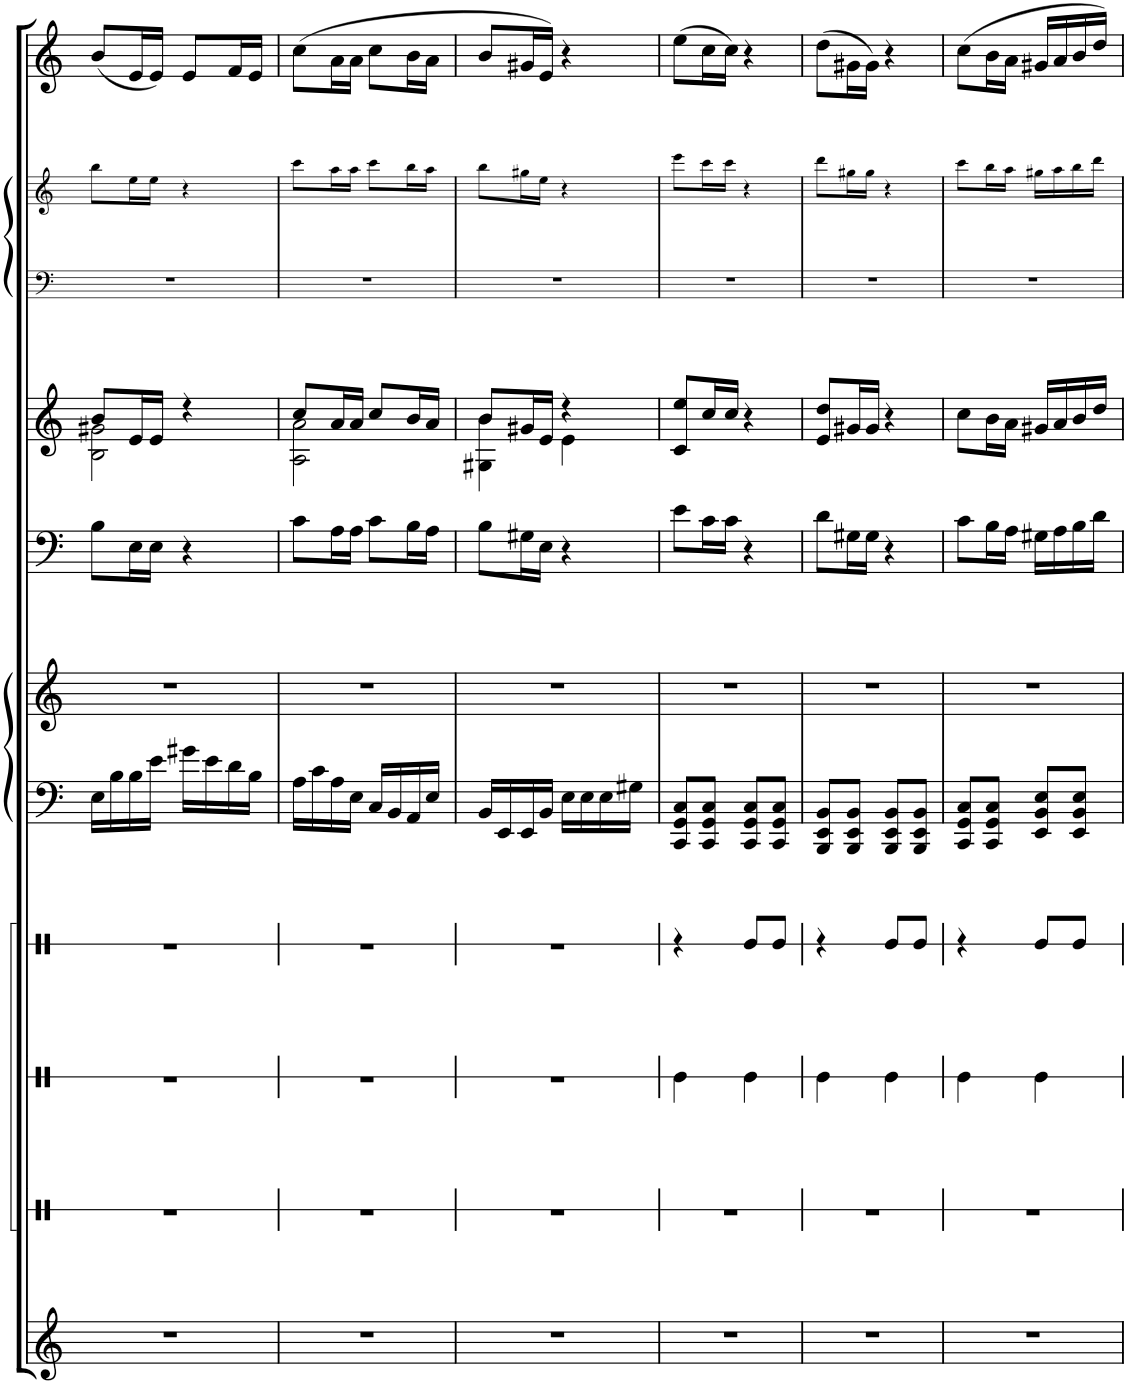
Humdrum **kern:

**kern	**kern	**kern	**kern	**kern	**kern	**kern	**kern	**kern	**kern	**kern
*part9	*part8	*part7	*part6	*part5	*part5	*part4	*part3	*part2	*part2	*part1
*staff11	*staff10	*staff9	*staff8	*staff7	*staff6	*staff5	*staff4	*staff3	*staff2	*staff1
*I"Marimba (pentagrama único)	*I"Patada	*I"Palmada	*I"Chasquido de dedos	*I"Piano	*	*I"Hombres	*I"Mujeres	*I"Piano	*	*I"Vibráfono
*I'Mar	*	*	*	*I'Pno	*	*	*	*I'Pno	*	*
!!LO:PB:g=z
*clefG2	*clefX	*clefX	*clefX	*clefF4	*clefG2	*clefF4	*clefG2	*clefF4	*clefG2	*clefG2
*k[]	*k[]	*k[]	*k[]	*k[]	*k[]	*k[]	*k[]	*k[]	*k[]	*k[]
*M2/4	*M2/4	*M2/4	*M2/4	*M2/4	*M2/4	*M2/4	*M2/4	*M2/4	*M2/4	*M2/4
=34	=34	=34	=34	=34	=34	=34	=34	=34	=34	=34
*	*	*	*	*	*	*	*^	*	*	*
2r	2r	2r	2r	16E\LL	2r	8B\L	8b/L	2B\ 2g#X\	2r	8bb\L	(8b/L
.	.	.	.	16B\	.	.	.	.	.	.	.
.	.	.	.	16B\	.	16E\L	16e/L	.	.	16ee\L	16e/L
.	.	.	.	16e\JJ	.	16E\JJ	16e/JJ	.	.	16ee\JJ	16e/JJ)
.	.	.	.	16g#X\LL	.	4r	4r	.	.	4r	8e/L
.	.	.	.	16e\	.	.	.	.	.	.	.
.	.	.	.	16d\	.	.	.	.	.	.	16f/L
.	.	.	.	16B\JJ	.	.	.	.	.	.	16e/JJ
=35	=35	=35	=35	=35	=35	=35	=35	=35	=35	=35	=35
2r	2r	2r	2r	16A\LL	2r	8c\L	8cc/L	2A\ 2a\	2r	8ccc\L	(8cc\L
.	.	.	.	16c\	.	.	.	.	.	.	.
.	.	.	.	16A\	.	16A\L	16a/L	.	.	16aa\L	16a\L
.	.	.	.	16E\JJ	.	16A\JJ	16a/JJ	.	.	16aa\JJ	16a\JJ
.	.	.	.	16C/LL	.	8c\L	8cc/L	.	.	8ccc\L	8cc\L
.	.	.	.	16BB/	.	.	.	.	.	.	.
.	.	.	.	16AA/	.	16B\L	16b/L	.	.	16bb\L	16b\L
.	.	.	.	16E/JJ	.	16A\JJ	16a/JJ	.	.	16aa\JJ	16a\JJ
=36	=36	=36	=36	=36	=36	=36	=36	=36	=36	=36	=36
2r	2r	2r	2r	16BB/LL	2r	8B\L	8b/L	4G#X\ 4b\	2r	8bb\L	8b/L
.	.	.	.	16EE/	.	.	.	.	.	.	.
.	.	.	.	16EE/	.	16G#X\L	16g#X/L	.	.	16gg#X\L	16g#X/L
.	.	.	.	16BB/JJ	.	16E\JJ	16e/JJ	.	.	16ee\JJ	16e/JJ)
.	.	.	.	16E\LL	.	4r	4r	4e\	.	4r	4r
.	.	.	.	16E\	.	.	.	.	.	.	.
.	.	.	.	16E\	.	.	.	.	.	.	.
.	.	.	.	16G#X\JJ	.	.	.	.	.	.	.
*	*	*	*	*	*	*	*v	*v	*	*	*
=37	=37	=37	=37	=37	=37	=37	=37	=37	=37	=37
2r	2r	4Re\	4r	8CC/ 8GG/ 8C/L	2r	8e\L	8c/ 8ee/L	2r	8eee\L	(8ee\L
.	.	.	.	8CC/ 8GG/ 8C/J	.	16c\L	16cc/L	.	16ccc\L	16cc\L
.	.	.	.	.	.	16c\JJ	16cc/JJ	.	16ccc\JJ	16cc\JJ)
.	.	4Re\	8Re/L	8CC/ 8GG/ 8C/L	.	4r	4r	.	4r	4r
.	.	.	8Re/J	8CC/ 8GG/ 8C/J	.	.	.	.	.	.
=38	=38	=38	=38	=38	=38	=38	=38	=38	=38	=38
2r	2r	4Re\	4r	8BBB/ 8EE/ 8BB/L	2r	8d\L	8e/ 8dd/L	2r	8ddd\L	(8dd\L
.	.	.	.	8BBB/ 8EE/ 8BB/J	.	16G#X\L	16g#X/L	.	16gg#X\L	16g#X\L
.	.	.	.	.	.	16G#\JJ	16g#/JJ	.	16gg#\JJ	16g#\JJ)
.	.	4Re\	8Re/L	8BBB/ 8EE/ 8BB/L	.	4r	4r	.	4r	4r
.	.	.	8Re/J	8BBB/ 8EE/ 8BB/J	.	.	.	.	.	.
=39	=39	=39	=39	=39	=39	=39	=39	=39	=39	=39
2r	2r	4Re\	4r	8CC/ 8GG/ 8C/L	2r	8c\L	8cc\L	2r	8ccc\L	(8cc\L
.	.	.	.	8CC/ 8GG/ 8C/J	.	16B\L	16b\L	.	16bb\L	16b\L
.	.	.	.	.	.	16A\JJ	16a\JJ	.	16aa\JJ	16a\JJ
.	.	4Re\	8Re/L	8EE/ 8BB/ 8E/L	.	16G#X\LL	16g#X/LL	.	16gg#X\LL	16g#X/LL
.	.	.	.	.	.	16A\	16a/	.	16aa\	16a/
.	.	.	8Re/J	8EE/ 8BB/ 8E/J	.	16B\	16b/	.	16bb\	16b/
.	.	.	.	.	.	16d\JJ	16dd/JJ	.	16ddd\JJ	16dd/JJ)
=	=	=	=	=	=	=	=	=	=	=
*-	*-	*-	*-	*-	*-	*-	*-	*-	*-	*-
